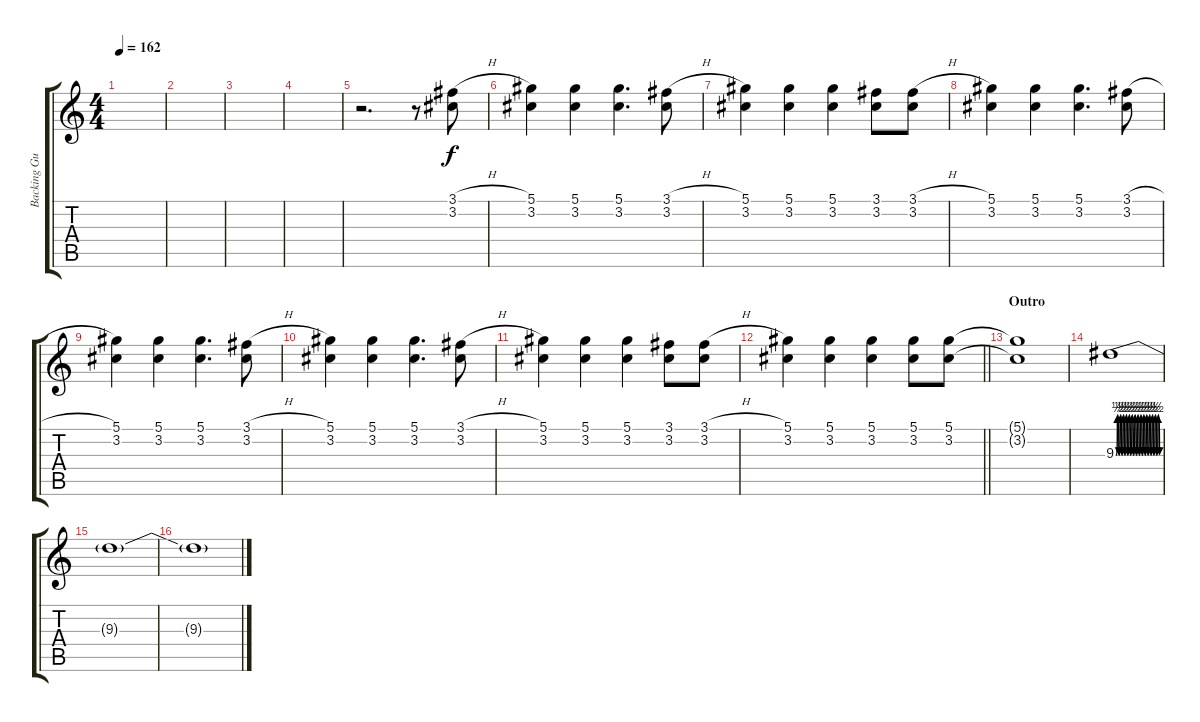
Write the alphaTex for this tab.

\track ("Backing Guitar" "Backing Gu") {instrument distortionguitar}
\staff {score tabs}
\tuning (Eb4 Bb3 Gb3 Db3 Ab2 Db2) {hide}
\ts (4 4)
\tempo 162
\clef g2
\ks c
|
|
|
|
r.2{d volume 12 balance 5} r.8 (3.1{h} 3.2).8 |
(5.1 3.2).4 (5.1 3.2).4 (5.1 3.2).4{d} (3.1{h} 3.2).8 |
(5.1 3.2).4 (5.1 3.2).4 (5.1 3.2).4 (3.1 3.2).8 (3.1{h} 3.2).8 |
(5.1 3.2).4 (5.1 3.2).4 (5.1 3.2).4{d} (3.1{h} 3.2).8 |
(5.1 3.2).4 (5.1 3.2).4 (5.1 3.2).4{d} (3.1{h} 3.2).8 |
(5.1 3.2).4 (5.1 3.2).4 (5.1 3.2).4{d} (3.1{h} 3.2).8 |
(5.1 3.2).4 (5.1 3.2).4 (5.1 3.2).4 (3.1 3.2).8 (3.1{h} 3.2).8 |
\barLineRight lightlight
(5.1 3.2).4 (5.1 3.2).4 (5.1 3.2).4 (5.1 3.2).8 (5.1 3.2).8{volume 7} |
\section ("" "Outro")
(5.1{t} 3.2{t}).1 |
9.3{be (custom 0 0 2 2 4 0 6 2 8 0 10 2 12 0 14 2 16 0 18 2 20 0 22 2 24 0 26 2 28 0 30 2 32 0 34 2 36 0 38 2 40 0 42 2 44 0 46 2 48 0 50 2 52 0 54 2 56 0 58 2 60 0)}.1{volume 8 balance 12} |
9.3{t}.1 |
9.3{t}.1
